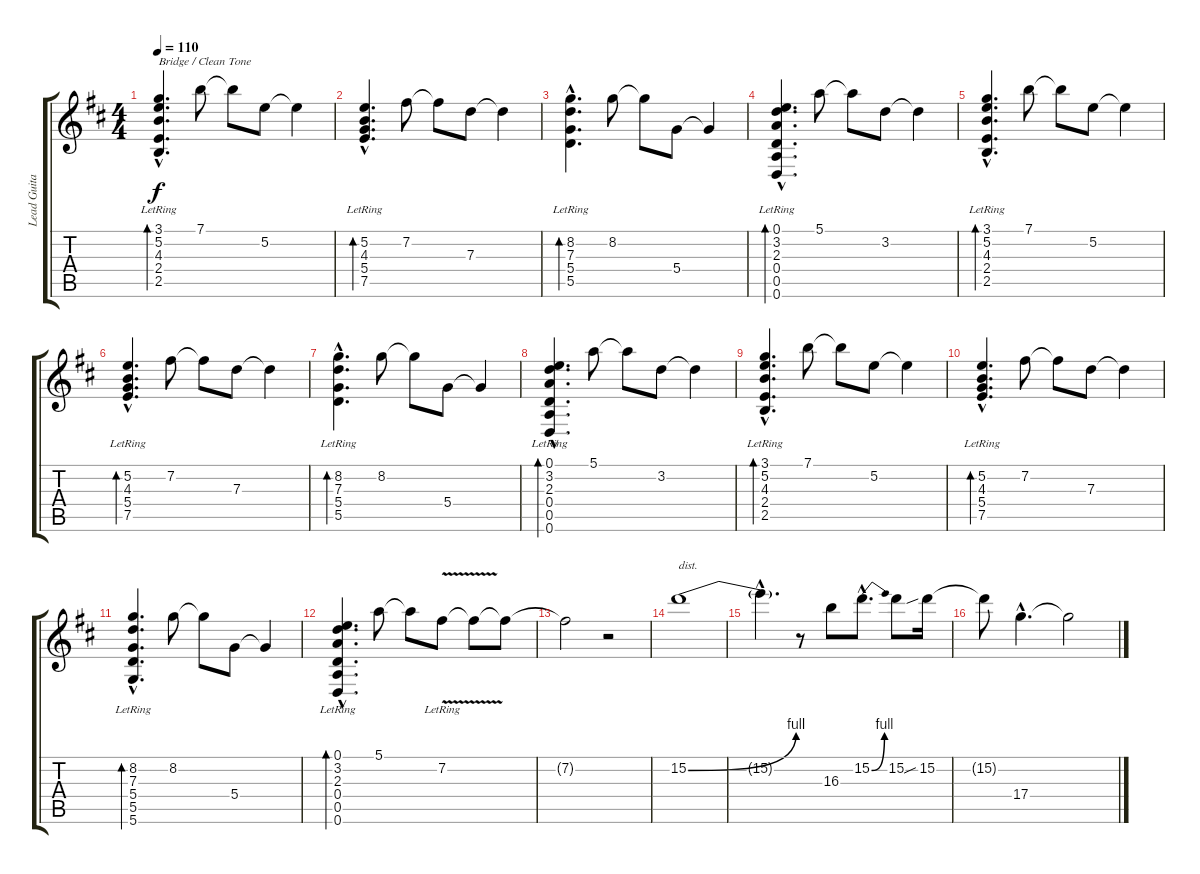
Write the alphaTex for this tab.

\track ("Lead Guitar" "Lead Guita") {instrument distortionguitar}
\staff {score tabs}
\tuning (E4 B3 G3 D3 A2 D2) {hide}
\ts (4 4)
\tempo 110
\clef g2
\ks d
(3.1{hac lr} 5.2{hac lr} 4.3{hac lr} 2.4{hac lr} 2.5{hac lr}).4{d bd 240 txt "Bridge / Clean Tone" dy f instrument electricguitarjazz} 7.1.8 7.1{t}.8 5.2.8 5.2{t}.4 |
(5.2{hac lr} 4.3{hac lr} 5.4{hac lr} 7.5{hac lr}).4{d bd 240} 7.2.8 7.2{t}.8 7.3.8 7.3{t}.4 |
(8.2{hac lr} 7.3{hac lr} 5.4{hac lr} 5.5{hac lr}).4{d bd 240} 8.2.8 8.2{t}.8 5.4.8 5.4{t}.4 |
(0.1{hac lr} 3.2{hac lr} 2.3{hac lr} 0.4{hac lr} 0.5{hac lr} 0.6{hac lr}).4{d bd 240} 5.1.8 5.1{t}.8 3.2.8 3.2{t}.4 |
(3.1{hac lr} 5.2{hac lr} 4.3{hac lr} 2.4{hac lr} 2.5{hac lr}).4{d bd 240 instrument electricguitarjazz} 7.1.8 7.1{t}.8 5.2.8 5.2{t}.4 |
(5.2{hac lr} 4.3{hac lr} 5.4{hac lr} 7.5{hac lr}).4{d bd 240} 7.2.8 7.2{t}.8 7.3.8 7.3{t}.4 |
(8.2{hac lr} 7.3{hac lr} 5.4{hac lr} 5.5{hac lr}).4{d bd 240} 8.2.8 8.2{t}.8 5.4.8 5.4{t}.4 |
(0.1{hac lr} 3.2{hac lr} 2.3{hac lr} 0.4{hac lr} 0.5{hac lr} 0.6{hac lr}).4{d bd 240} 5.1.8 5.1{t}.8 3.2.8 3.2{t}.4 |
(3.1{hac lr} 5.2{hac lr} 4.3{hac lr} 2.4{hac lr} 2.5{hac lr}).4{d bd 240 instrument electricguitarjazz} 7.1.8 7.1{t}.8 5.2.8 5.2{t}.4 |
(5.2{hac lr} 4.3{hac lr} 5.4{hac lr} 7.5{hac lr}).4{d bd 240} 7.2.8 7.2{t}.8 7.3.8 7.3{t}.4 |
(8.2{hac lr} 7.3{hac lr} 5.4{hac lr} 5.5{hac lr} 5.6{hac lr}).4{d bd 240} 8.2.8 8.2{t}.8 5.4.8 5.4{t}.4 |
(0.1{hac lr} 3.2{hac lr} 2.3{hac lr} 0.4{hac lr} 0.5{hac lr} 0.6{hac lr}).4{d bd 240} 5.1.8 5.1{t}.8 7.2{v lr}.8 7.2{t}.8 7.2{t}.8 |
7.2{t}.2 r.2 |
15.2{be (bend 0 0 60 4)}.1{txt "dist." instrument distortionguitar} |
15.2{hac t}.4{d} r.8 16.3.8 15.2{be (bend 0 0 60 4) hac}.8{d} 15.2.8 15.2{sib}.16 |
15.2{t}.8 17.4{hac}.4{d} 17.4{t}.2
